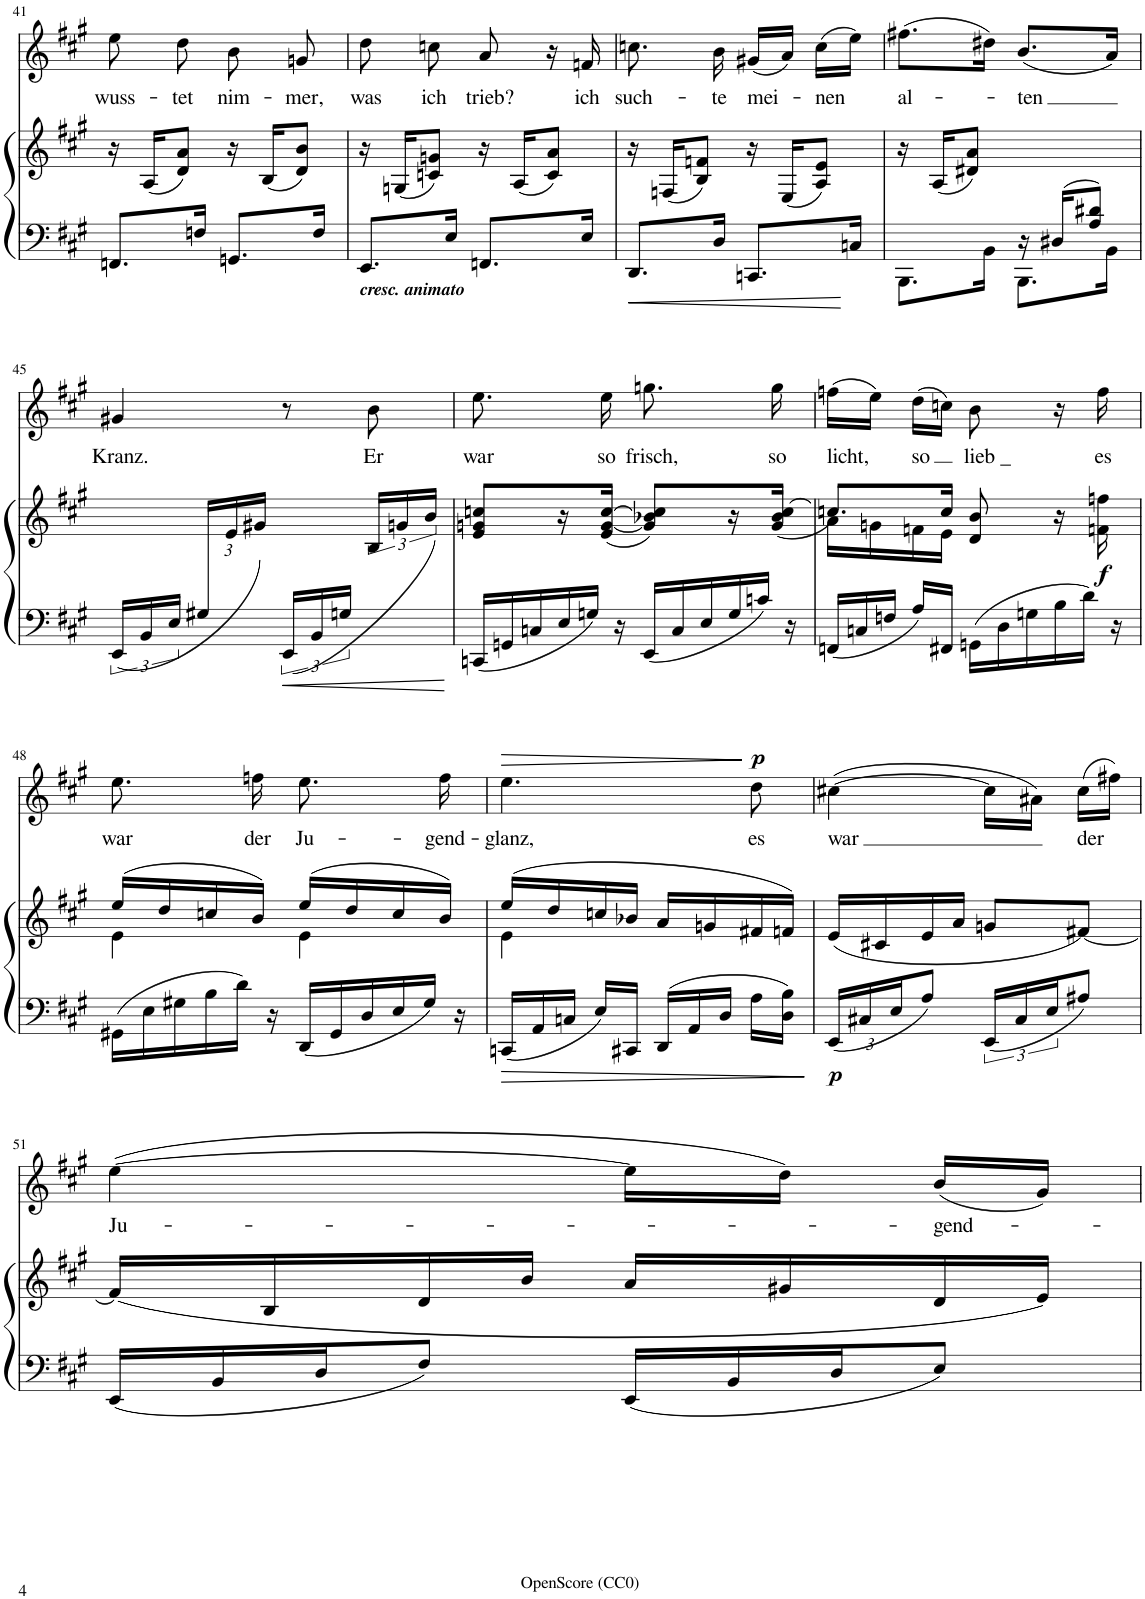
**kern	**kern	**dynam	**kern	**text	**dynam
*part2	*part2	*part2	*part1	*part1	*part1
*staff3	*staff2	*staff2/3	*staff1	*staff1	*staff1
*I"Pianoforte	*	*	*I"Singstimme Voice	*	*
*I'Pno	*	*	*	*	*
!!LO:PB:g=z
*clefF4	*clefG2	*	*clefG2	*	*
*k[f#c#g#]	*k[f#c#g#]	*	*k[f#c#g#]	*	*
*M2/4	*M2/4	*	*M2/4	*	*
=41	=41	=41	=41	=41	=41
!	!	!	!	!LO:LY:b	!
8.FFn/L	16r	.	8ee\	wuss-	.
.	(16A/KL	.	.	.	.
!	!	!	!	!LO:LY:b	!
.	8d/ 8a/J)	.	8dd\	-tet	.
16Fn/Jk	.	.	.	.	.
!	!	!	!	!LO:LY:b	!
8.GGn/L	16r	.	8b\	nim-	.
.	(16B/KL	.	.	.	.
!	!	!	!	!LO:LY:b	!
.	8d/ 8b/J)	.	8gn/	-mer,	.
16F/Jk	.	.	.	.	.
=42	=42	=42	=42	=42	=42
!LO:TX:b:Bi:t=cresc. animato	!	!	!	!	!
!	!	!	!	!LO:LY:b	!
8.EE/L	16r	.	8dd\	was	.
.	(16Gn/KL	.	.	.	.
!	!	!	!	!LO:LY:b	!
.	8cn/ 8gn/J)	.	8ccn\	ich	.
16E/Jk	.	.	.	.	.
!	!	!	!	!LO:LY:b	!
8.FFn/L	16r	.	8a/	trieb?	.
.	(16A/KL	.	.	.	.
.	8c/ 8a/J)	.	16r	.	.
!	!	!	!	!LO:LY:b	!
16E/Jk	.	.	16fn/	ich	.
=43	=43	=43	=43	=43	=43
!	!	!	!	!LO:LY:b	!
8.DD/L	16r	.	8.ccn\	such-	.
.	(16Fn/KL	.	.	.	.
.	8B/ 8fn/J)	.	.	.	.
!	!	!	!	!LO:LY:b	!
16D/Jk	.	.	16b\	-te	.
!	!	!	!	!LO:LY:b	!
8.CCn/L	16r	.	(16g#X/LL	mei-	.
.	(16E/KL	.	16a/JJ)	.	.
!	!	!	!	!LO:LY:b	!
.	8A/ 8e/J)	.	(16cc\LL	-nen	.
16Cn/Jk	.	.	16ee\JJ)	.	.
=44	=44	=44	=44	=44	=44
*^	*	*	*	*	*
!	!	!	!	!	!LO:LY:b	!
16ryy	8.BBB\L	16r	.	(8.ff#X\L	al-	.
.	.	(16A/KL	.	.	.	.
.	.	8d#X/ 8a/J)	.	.	.	.
.	16BB\Jk	.	.	16dd#X\Jk)	.	.
!	!	!	!	!	!LO:LY:b	!
.	8.BBB\L	16r	.	(8.b/L	-ten	.
16D#X/KL	.	8.ryy	.	.	.	.
8A/ 8d#X/J	.	.	.	.	.	.
.	16BB\Jk	.	.	16a/Jk)	.	.
!!LO:LB:g=z
=45	=45	=45	=45	=45	=45	=45
*	*	*^	*	*	*	*
!	!	!	!	!	!	!LO:LY:b	!
*v	*v	*	*	*	*	*	*
(<24EE/LL	2ryy	6ryy	.	4g#X/	Kranz.	.
24BB/	.	.	.	.	.	.
24E/JJ	.	.	.	.	.	.
*Xbrackettup	*	*	*	*	*	*
24G#X/LL	.	.	.	.	.	.
12ryy	.	24e/	.	.	.	.
.	.	24g#X/JJ)	.	.	.	.
*brackettup	*	*	*	*	*	*
!	!	!	!LO:HP:b=2	!	!	!
(24EE/LL	.	8ryy	<	8r	.	.
24BB/	.	.	.	.	.	.
24Gn/JJ	.	.	.	.	.	.
!	!	!	!	!	!LO:LY:b	!
8ryy	.	24B/LL	.	8b\	Er	.
.	.	24gn/	.	.	.	.
.	.	24b/JJ)	.	.	.	.
*	*v	*v	*	*	*	*
.	.	[	.	.	.
=46	=46	=46	=46	=46	=46
!	!	!	!	!LO:LY:b	!
24CCn/LL	8e/ 8gn/ 8ccn/L	.	8.ee\	war	.
24GGn/	.	.	.	.	.
24Cn/	.	.	.	.	.
24E/	16r	.	.	.	.
24Gn/JJ	.	.	.	.	.
!	!	!	!	!LO:LY:b	!
.	(<16e/ [16g/ [16cc/JJ	.	16ee\	so	.
24r	.	.	.	.	.
*Xbrackettup	*	*	*	*	*
!	!	!	!	!LO:LY:b	!
24EE/LL	8g/] 8b-X/ 8cc/]L)	.	8.ggn\	frisch,	.
24C/	.	.	.	.	.
24E/	.	.	.	.	.
24G/	16r	.	.	.	.
24cn/JJ	.	.	.	.	.
!	!	!	!	!LO:LY:b	!
.	(<16g/ 16b-/ [16cc/JJ	.	16gg\	so	.
24r	.	.	.	.	.
=47	=47	=47	=47	=47	=47
*brackettup	*	*	*	*	*
*	*^	*	*	*	*
!	!	!	!	!	!LO:LY:b	!
24FFn/LL	8.ccn/L])	16a\LL	.	(16ffn\LL	licht,	.
24Cn/	.	.	.	.	.	.
.	.	16gn\	.	16ee\JJ)	.	.
24Fn/JJ	.	.	.	.	.	.
!	!	!	!	!	!LO:LY:b	!
16A/LL	.	16fn\	.	(16dd\LL	so	.
16FF#X/JJ	16cc/Jk	16e\JJ	.	16ccn\JJ)	.	.
*Xtuplet	*	*	*	*	*	*
!	!	!	!	!	!LO:LY:b	!
24GGn\LL	8d/ 8b/	4ryy	.	8b\	lieb _	.
24D\	.	.	.	.	.	.
24Gn\	.	.	.	.	.	.
24B\	16r	.	.	16r	.	.
24d\JJ	.	.	.	.	.	.
!	!	!	!LO:DY:b	!	!LO:LY:b	!
.	16fn\ 16ffn\	.	f	16ff\	es	.
24r	.	.	.	.	.	.
!!LO:LB:g=z
=48	=48	=48	=48	=48	=48	=48
!	!	!	!	!	!LO:LY:b	!
24GG#X\LL	(16ee/LL	4e\	.	8.ee\	war	.
24E\	.	.	.	.	.	.
.	16dd/	.	.	.	.	.
24G#X\	.	.	.	.	.	.
24B\	16ccn/	.	.	.	.	.
24d\JJ	.	.	.	.	.	.
!	!	!	!	!	!LO:LY:b	!
.	16b/JJ)	.	.	16ffn\	der	.
24r	.	.	.	.	.	.
!	!	!	!	!	!LO:LY:b	!
24DD/LL	(16ee/LL	4e\	.	8.ee\	Ju-	.
24GG#/	.	.	.	.	.	.
.	16dd/	.	.	.	.	.
24D/	.	.	.	.	.	.
24E/	16cc/	.	.	.	.	.
24G#/JJ	.	.	.	.	.	.
!	!	!	!	!	!LO:LY:b	!
.	16b/JJ)	.	.	16ff\	-gend-	.
24r	.	.	.	.	.	.
=49	=49	=49	=49	=49	=49	=49
*tuplet	*	*	*	*	*	*
!	!	!	!	!	!LO:LY:b	!LO:HP:b
24CCn/LL	(16ee/LL	4e\	.	4.ee\	-glanz,	>
24AA/	.	.	.	.	.	.
.	16dd/	.	.	.	.	.
24Cn/JJ	.	.	.	.	.	.
16E/LL	16ccn/	.	.	.	.	.
16CC#X/JJ	16b-X/JJ	.	.	.	.	.
24DD/LL	16a/LL	4ryy	.	.	.	.
24AA/	.	.	.	.	.	.
.	16gn/	.	.	.	.	.
24D/JJ	.	.	.	.	.	.
!	!	!	!	!	!LO:LY:b	!LO:DY:n=1:a
16A\LL	16f#X/	.	.	8dd\	es	] p
16D\ 16B\JJ	16fn/JJ)	.	.	.	.	.
*	*v	*v	*	*	*	*
=50	=50	=50	=50	=50	=50
*Xbrackettup	*	*	*	*	*
!	!	!LO:DY:b=2	!	!LO:LY:b	!
24EE/LL	(16e/LL	p	([4cc#X\	war	.
24C#X/	.	.	.	.	.
.	16c#X/	.	.	.	.
24E/J	.	.	.	.	.
8A/J	16e/	.	.	.	.
.	16a/JJ	.	.	.	.
*brackettup	*	*	*	*	*
24EE/LL	8gn/L	.	16cc#\LL]	.	.
24C#/	.	.	.	.	.
.	.	.	16a#X\JJ)	.	.
24E/J	.	.	.	.	.
!	!	!	!	!LO:LY:b	!
8A#X/J	[8f#X/J)	.	(16cc#\LL	der	.
.	.	.	16ff#X\JJ)	.	.
!!LO:LB:g=z
=51	=51	=51	=51	=51	=51
*Xtuplet	*	*	*	*	*
!	!	!	!	!LO:LY:b	!
24EE/LL	(16f#/LL]	.	([4ee\	Ju-	.
24BB/	.	.	.	.	.
.	16B/	.	.	.	.
24D/J	.	.	.	.	.
8F#/J	16d/	.	.	.	.
.	16b/JJ	.	.	.	.
24EE/LL	16a/LL	.	16ee\LL]	.	.
24BB/	.	.	.	.	.
.	16g#X/	.	16dd\JJ)	.	.
24D/J	.	.	.	.	.
!	!	!	!	!LO:LY:b	!
8E/J	16d/	.	(16b/LL	-gend-	.
.	16e/JJ)	.	16g#/JJ)	.	.
=	=	=	=	=	=
*-	*-	*-	*-	*-	*-
